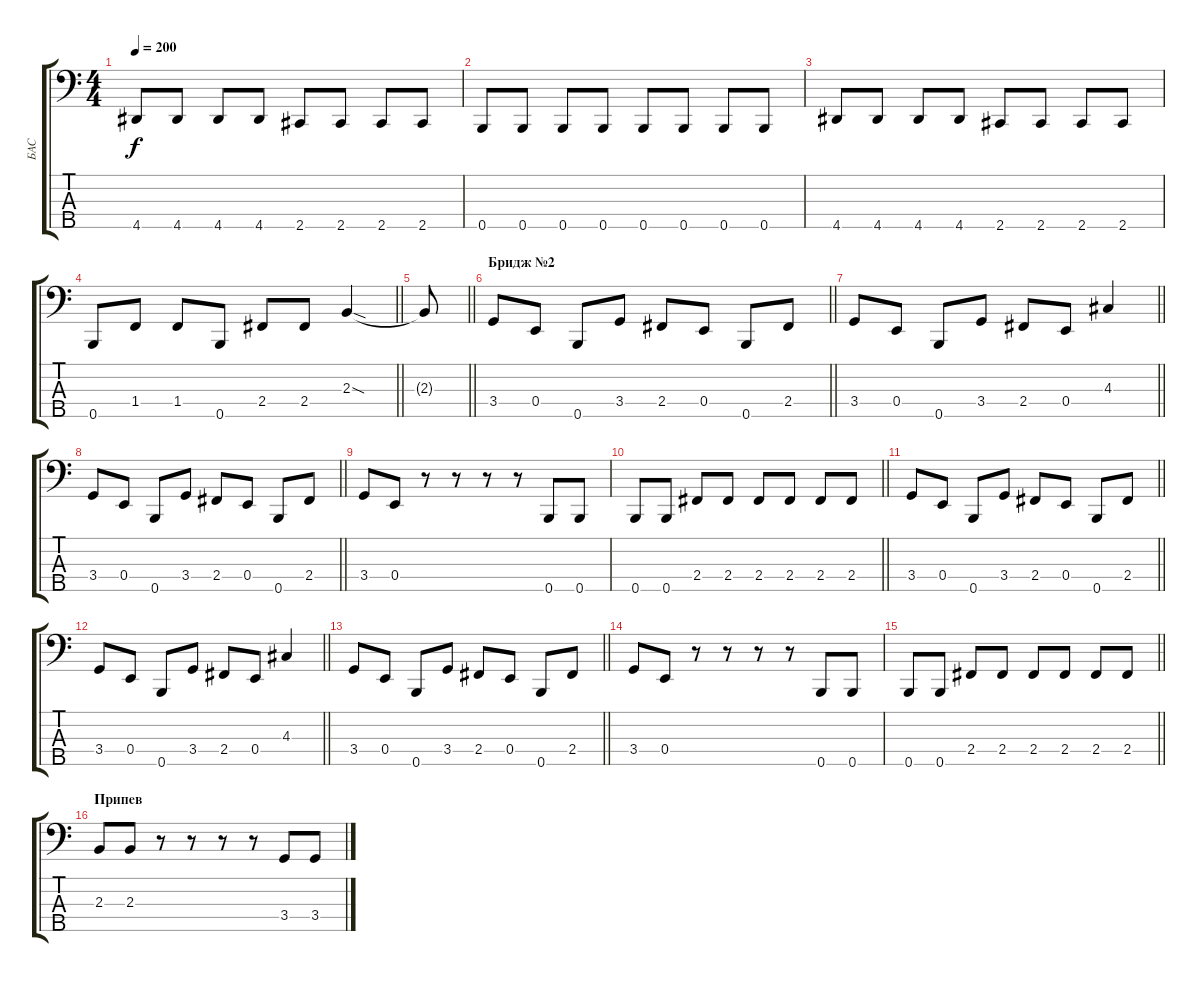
\track ("БАС" "БАС") {instrument electricbasspick}
\staff {score tabs}
\tuning (G2 D2 A1 E1 B0) {hide}
\ts (4 4)
\tempo 200
\clef f4
\ks c
4.5.8{dy f} 4.5.8 4.5.8 4.5.8 2.5.8 2.5.8 2.5.8 2.5.8 |
0.5.8 0.5.8 0.5.8 0.5.8 0.5.8 0.5.8 0.5.8 0.5.8 |
4.5.8 4.5.8 4.5.8 4.5.8 2.5.8 2.5.8 2.5.8 2.5.8 |
\barLineRight lightlight
0.5.8 1.4.8 1.4.8 0.5.8 2.4.8 2.4.8 2.3{sod}.4 |
\barLineRight lightlight
2.3{t}.8 |
\section ("" "Бридж №2")
\barLineRight lightlight
3.4.8 0.4.8 0.5.8 3.4.8 2.4.8 0.4.8 0.5.8 2.4.8 |
\barLineRight lightlight
3.4.8 0.4.8 0.5.8 3.4.8 2.4.8 0.4.8 4.3.4 |
\barLineRight lightlight
3.4.8 0.4.8 0.5.8 3.4.8 2.4.8 0.4.8 0.5.8 2.4.8 |
3.4.8 0.4.8 r.8 r.8 r.8 r.8 0.5.8 0.5.8 |
\barLineRight lightlight
0.5.8 0.5.8 2.4.8 2.4.8 2.4.8 2.4.8 2.4.8 2.4.8 |
\barLineRight lightlight
3.4.8 0.4.8 0.5.8 3.4.8 2.4.8 0.4.8 0.5.8 2.4.8 |
\barLineRight lightlight
3.4.8 0.4.8 0.5.8 3.4.8 2.4.8 0.4.8 4.3.4 |
\barLineRight lightlight
3.4.8 0.4.8 0.5.8 3.4.8 2.4.8 0.4.8 0.5.8 2.4.8 |
3.4.8 0.4.8 r.8 r.8 r.8 r.8 0.5.8 0.5.8 |
\barLineRight lightlight
0.5.8 0.5.8 2.4.8 2.4.8 2.4.8 2.4.8 2.4.8 2.4.8 |
\section ("" "Припев")
2.3.8 2.3.8 r.8 r.8 r.8 r.8 3.4.8 3.4.8
